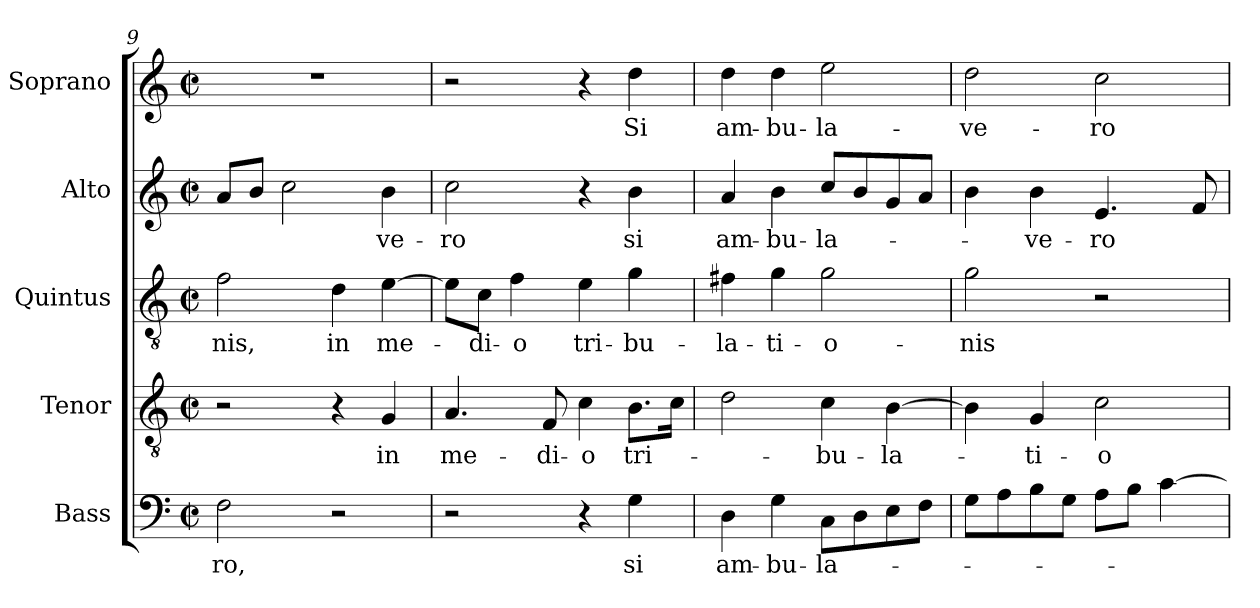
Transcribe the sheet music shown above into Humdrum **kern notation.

**kern	**text	**kern	**text	**kern	**text	**kern	**text	**kern	**text
*part5	*part5	*part4	*part4	*part3	*part3	*part2	*part2	*part1	*part1
*staff5	*staff5	*staff4	*staff4	*staff3	*staff3	*staff2	*staff2	*staff1	*staff1
*I"Bass	*	*I"Tenor	*	*I"Quintus	*	*I"Alto	*	*I"Soprano	*
*I'B.	*	*I'T.	*	*I'T.	*	*I'A.	*	*I'S.	*
*clefF4	*	*clefGv2	*	*clefGv2	*	*clefG2	*	*clefG2	*
*	*	*ITrd7c12	*	*ITrd7c12	*	*	*	*	*
*k[]	*	*k[]	*	*k[]	*	*k[]	*	*k[]	*
*C:	*	*C:	*	*C:	*	*C:	*	*C:	*
*M2/2	*	*M2/2	*	*M2/2	*	*M2/2	*	*M2/2	*
*met(c|)	*	*met(c|)	*	*met(c|)	*	*met(c|)	*	*met(c|)	*
=9	=9	=9	=9	=9	=9	=9	=9	=9	=9
!	!LO:LY:b:color=#000000	!	!	!	!	!	!	!	!
!	!	!	!	!	!LO:LY:b:color=#000000	!	!	!	!
2Fi\	-ro,	2r	.	2Fi\	-nis,	8ai/L	.	1r	.
.	.	.	.	.	.	8bi/J	.	.	.
.	.	.	.	.	.	2cci\	.	.	.
!	!	!	!	!	!LO:LY:b:color=#000000	!	!	!	!
2r	.	4r	.	4Di\	in	.	.	.	.
!	!	!	!LO:LY:b:color=#000000	!	!	!	!	!	!
!	!	!	!	!	!LO:LY:b:color=#000000	!	!	!	!
!	!	!	!	!	!	!	!LO:LY:b:color=#000000	!	!
.	.	4GGi/	in	[>4Ei\	me-	4bi\	-ve-	.	.
=10	=10	=10	=10	=10	=10	=10	=10	=10	=10
!	!	!	!LO:LY:b:color=#000000	!	!	!	!	!	!
!	!	!	!	!	!	!	!LO:LY:b:color=#000000	!	!
2r	.	4.AAi/	me-	8Ei\L]	.	2cci\	-ro	2r	.
!	!	!	!	!	!LO:LY:b:color=#000000	!	!	!	!
.	.	.	.	8Ci\J	-di-	.	.	.	.
!	!	!	!	!	!LO:LY:b:color=#000000	!	!	!	!
.	.	.	.	4Fi\	-o	.	.	.	.
!	!	!	!LO:LY:b:color=#000000	!	!	!	!	!	!
.	.	8FFi/	-di-	.	.	.	.	.	.
!	!	!	!LO:LY:b:color=#000000	!	!	!	!	!	!
!	!	!	!	!	!LO:LY:b:color=#000000	!	!	!	!
4r	.	4Ci\	-o	4Ei\	tri-	4r	.	4r	.
!	!LO:LY:b:color=#000000	!	!	!	!	!	!	!	!
!	!	!	!LO:LY:b:color=#000000	!	!	!	!	!	!
!	!	!	!	!	!LO:LY:b:color=#000000	!	!	!	!
!	!	!	!	!	!	!	!LO:LY:b:color=#000000	!	!
!	!	!	!	!	!	!	!	!	!LO:LY:b:color=#000000
4Gi\	si	8.BBi\L	tri-	4Gi\	-bu-	4bi\	si	4ddi\	Si
.	.	16Ci\Jk	.	.	.	.	.	.	.
!!LO:PB:g=z
=11	=11	=11	=11	=11	=11	=11	=11	=11	=11
!	!LO:LY:b:color=#000000	!	!	!	!	!	!	!	!
!	!	!	!	!	!LO:LY:b:color=#000000	!	!	!	!
!	!	!	!	!	!	!	!LO:LY:b:color=#000000	!	!
!	!	!	!	!	!	!	!	!	!LO:LY:b:color=#000000
4Di\	am-	2Di\	.	4F#Xi\	-la-	4ai/	am-	4ddi\	am-
!	!LO:LY:b:color=#000000	!	!	!	!	!	!	!	!
!	!	!	!	!	!LO:LY:b:color=#000000	!	!	!	!
!	!	!	!	!	!	!	!LO:LY:b:color=#000000	!	!
!	!	!	!	!	!	!	!	!	!LO:LY:b:color=#000000
4Gi\	-bu-	.	.	4Gi\	-ti-	4bi\	-bu-	4ddi\	-bu-
!	!LO:LY:b:color=#000000	!	!	!	!	!	!	!	!
!	!	!	!LO:LY:b:color=#000000	!	!	!	!	!	!
!	!	!	!	!	!LO:LY:b:color=#000000	!	!	!	!
!	!	!	!	!	!	!	!LO:LY:b:color=#000000	!	!
!	!	!	!	!	!	!	!	!	!LO:LY:b:color=#000000
8Ci\L	-la-	4Ci\	-bu-	2Gi\	-o-	8cci/L	-la-	2eei\	-la-
8Di\	.	.	.	.	.	8bi/	.	.	.
!	!	!	!LO:LY:b:color=#000000	!	!	!	!	!	!
8Ei\	.	[>4BBi\	-la-	.	.	8gi/	.	.	.
8Fi\J	.	.	.	.	.	8ai/J	.	.	.
=12	=12	=12	=12	=12	=12	=12	=12	=12	=12
!	!	!	!	!	!LO:LY:b:color=#000000	!	!	!	!
!	!	!	!	!	!	!	!	!	!LO:LY:b:color=#000000
8Gi\L	.	4BBi\]	.	2Gi\	-nis	4bi\	.	2ddi\	-ve-
8Ai\	.	.	.	.	.	.	.	.	.
!	!	!	!LO:LY:b:color=#000000	!	!	!	!	!	!
!	!	!	!	!	!	!	!LO:LY:b:color=#000000	!	!
8Bi\	.	4GGi/	-ti-	.	.	4bi\	-ve-	.	.
8Gi\J	.	.	.	.	.	.	.	.	.
!	!	!	!LO:LY:b:color=#000000	!	!	!	!	!	!
!	!	!	!	!	!	!	!LO:LY:b:color=#000000	!	!
!	!	!	!	!	!	!	!	!	!LO:LY:b:color=#000000
8Ai\L	.	2Ci\	-o-	2r	.	4.ei/	-ro	2cci\	-ro
8Bi\J	.	.	.	.	.	.	.	.	.
[>4ci\	.	.	.	.	.	.	.	.	.
.	.	.	.	.	.	8fi/	.	.	.
=	=	=	=	=	=	=	=	=	=
*-	*-	*-	*-	*-	*-	*-	*-	*-	*-
